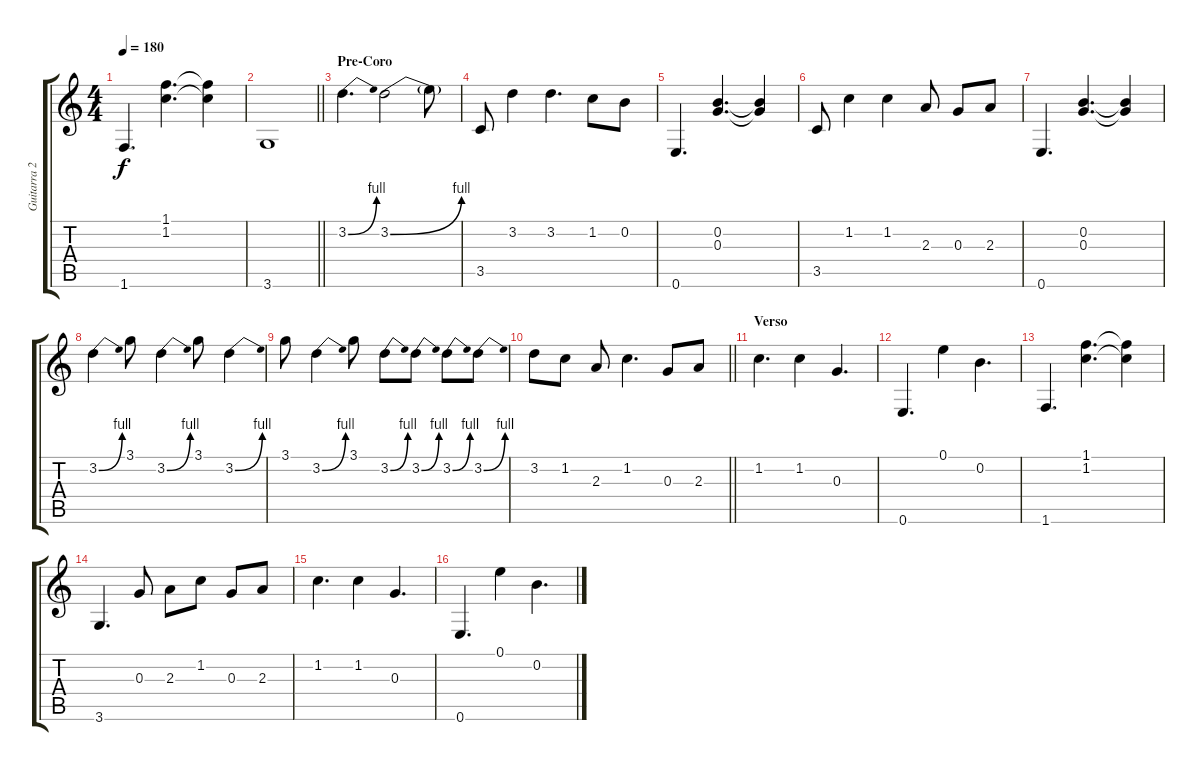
\track ("Guitarra 2" "Guitarra 2") {instrument distortionguitar}
\staff {score tabs}
\tuning (E4 B3 G3 D3 A2 E2) {hide}
\ts (4 4)
\tempo 180
\clef g2
\ks c
1.6.4{d dy f} (1.1 1.2).4{d} (1.1{t} 1.2{t}).4 |
\barLineRight lightlight
3.6.1 |
\section ("" "Pre-Coro")
3.2{be (bend 0 0 60 4)}.4{d} 3.2{be (bend 0 0 60 4)}.2 3.2{t}.8 |
3.5.8 3.2.4 3.2.4{d} 1.2.8 0.2.8 |
0.6.4{d} (0.2 0.3).4{d} (0.2{t} 0.3{t}).4 |
3.5.8 1.2.4 1.2.4 2.3.8 0.3.8 2.3.8 |
0.6.4{d} (0.2 0.3).4{d} (0.2{t} 0.3{t}).4 |
3.2{be (bend 0 0 60 4)}.4 3.1.8 3.2{be (bend 0 0 60 4)}.4 3.1.8 3.2{be (bend 0 0 60 4)}.4 |
3.1.8 3.2{be (bend 0 0 60 4)}.4 3.1.8 3.2{be (bend 0 0 60 4)}.8 3.2{be (bend 0 0 60 4)}.8 3.2{be (bend 0 0 60 4)}.8 3.2{be (bend 0 0 60 4)}.8 |
\barLineRight lightlight
3.2.8 1.2.8 2.3.8 1.2.4{d} 0.3.8 2.3.8 |
\section ("" "Verso")
1.2.4{d} 1.2.4 0.3.4{d} |
0.6.4{d} 0.1.4 0.2.4{d} |
1.6.4{d} (1.1 1.2).4{d} (1.1{t} 1.2{t}).4 |
3.6.4{d} 0.3.8 2.3.8 1.2.8 0.3.8 2.3.8 |
1.2.4{d} 1.2.4 0.3.4{d} |
0.6.4{d} 0.1.4 0.2.4{d}
